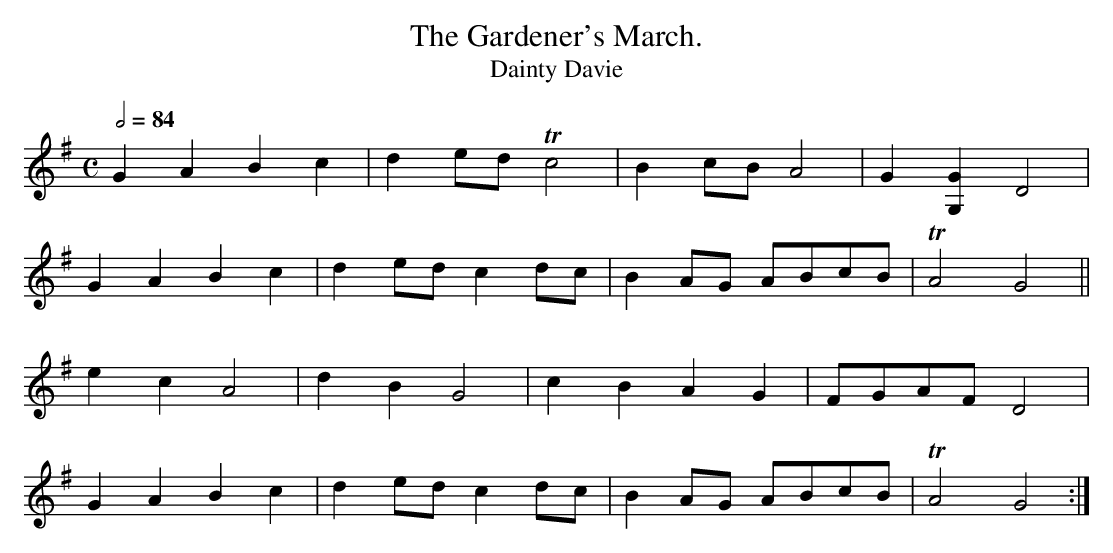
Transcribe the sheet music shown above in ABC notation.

X:1
T:The Gardener's March.
T:Dainty Davie
M:C
L:1/8
Q:1/2=84
K:G
G2A2 B2c2 | d2ed Tc4 | B2cB A4 | G2[G2G,2] D4 |
G2A2 B2c2 | d2ed c2dc | B2AG ABcB | TA4 G4 ||
e2c2 A4 | d2B2 G4 | c2B2 A2G2 | FGAF D4 |
G2A2 B2c2 | d2ed c2dc | B2AG ABcB | TA4 G4 :|
